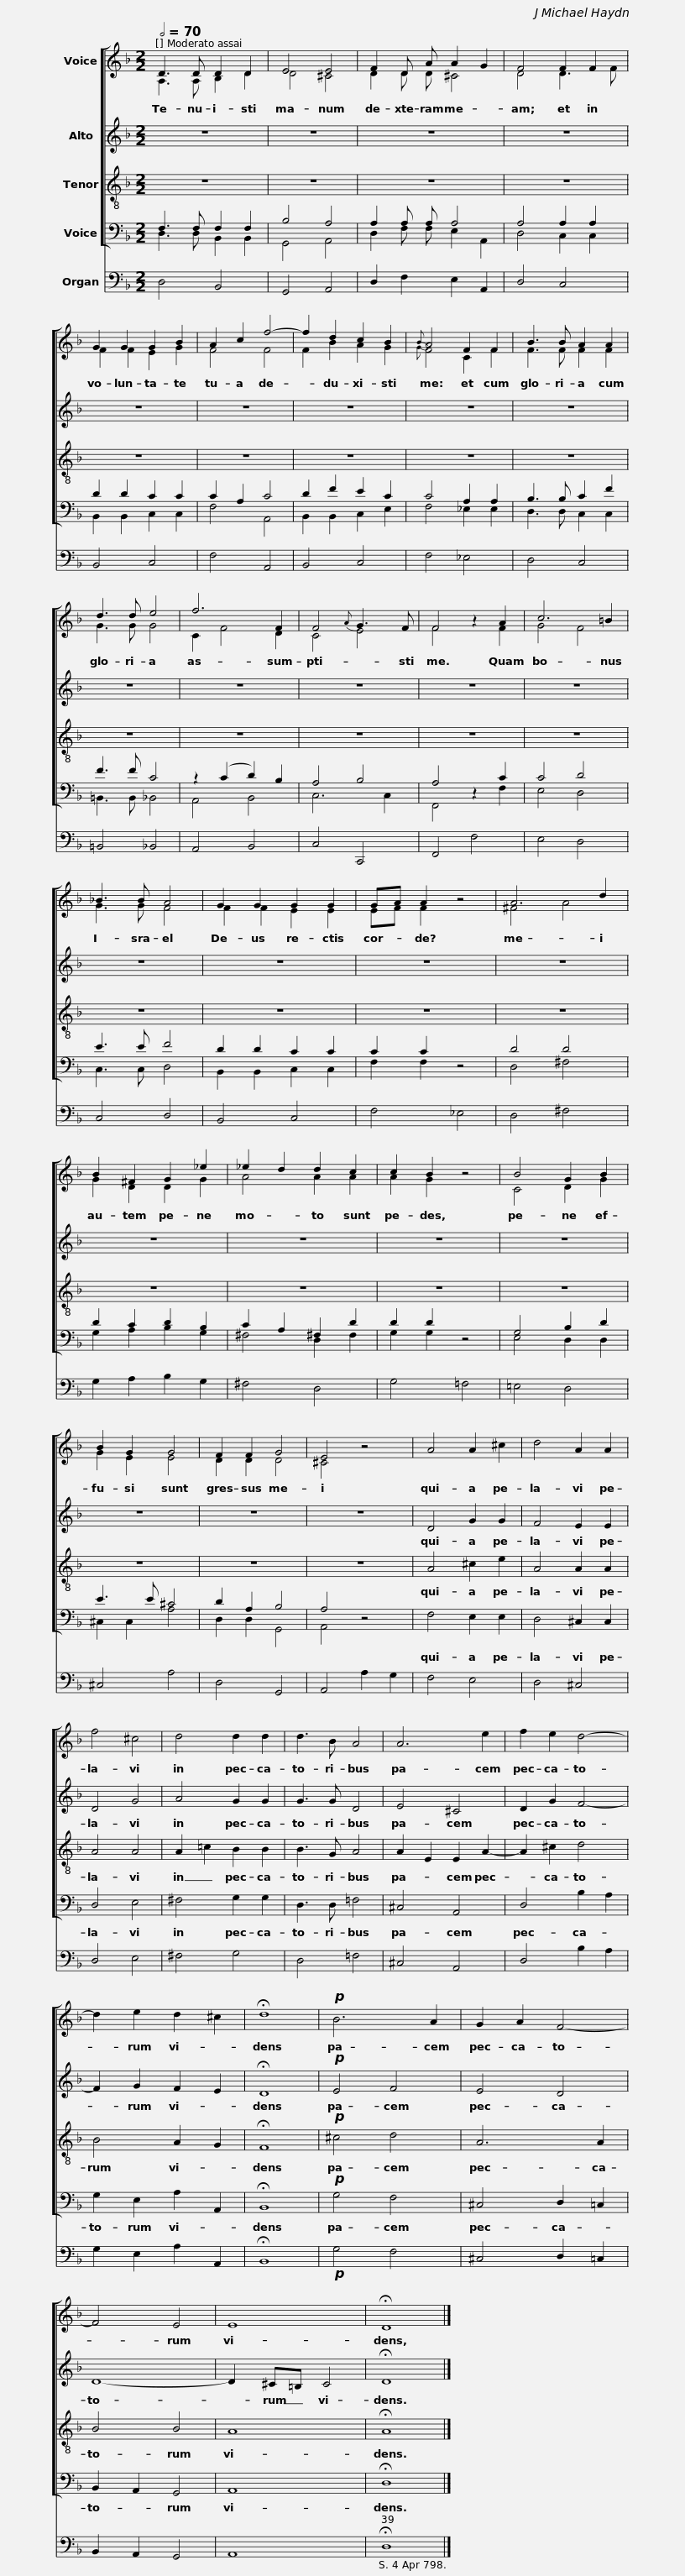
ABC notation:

X:1
%%score [ ( 1 2 ) 3 4 ( 5 6 ) ] 7
L:1/8
Q:1/2=70
M:2/2
I:linebreak $
K:F
V:1 treble
V:2 treble
V:3 treble
V:4 treble-8
V:5 bass
V:6 bass
V:7 bass
V:1
 D3 D D2 D2 | E4 E4 | F2 D A A2 G2 | F4 F2 F2 | G2 G2 G2 B2 | %5
 A2 c2 f4- |$ f2 d2 c2 B2 |{B} A4 F2 F2 | B3 B A2 A2 | d3 d e4 | %10
 f6 F2 | F4{A} G3 F | F4 z2 A2 |$ c6 =B2 | _B3 B A4 | %15
 G2 G2 G2 G2 | GA A2 z4 | A6 d2 | B2 ^F2 G2 _e2 | _e2 d2 d2 c2 |$ %20
 c2 B2 z4 | B4 G2 B2 | B2 G2 G4 | F2 F2 G4 | E4 z4 |$ %25
 A4 A2 ^c2 | d4 A2 A2 | f4 ^c4 | d4 d2 d2 | d3 B A4 | %30
 A6 e2 | f2 e2 d4- |$ d2 e2 d2 ^c2 | !fermata!d8 |!p! B6 A2 | %35
 G2 A2 F4- | F4 E4 | E8 | !fermata!D8 |] %39
V:2
 A,3 A, B,2 D2 | D4 ^C4 | D2 D D ^C4 | D4 D3 F | F2 F2 E2 G2 | %5
 F4 F4 |$ F2 B2 A2 G2 |{G} F4 C2 F2 | F3 F F2 F2 | G3 G G4 | %10
 C2 F4 D2 | C4 E4 | F4 x2 F2 |$ G4 F4 | G3 G F4 | %15
 F2 F2 E2 E2 | EF F2 x4 | ^F4 A4 | G2 D2 D2 G2 | A4 A2 A2 |$ %20
 A2 G2 x4 | C4 D2 G2 | G2 E2 E4 | D2 D2 D4 | ^C4 x4 |$ %25
 x8 | x8 | x8 | x8 | x8 | %30
 x8 | x8 |$ x8 | x8 | x8 | %35
 x8 | x8 | x8 | x8 |] %39
V:3
 z8 | z8 | z8 | z8 | z8 | %5
 z8 |$ z8 | z8 | z8 | z8 | %10
 z8 | z8 | z8 |$ z8 | z8 | %15
 z8 | z8 | z8 | z8 | z8 |$ %20
 z8 | z8 | z8 | z8 | z8 |$ %25
 D4 G2 G2 | F4 E2 E2 | D4 G4 | A4 G2 G2 | G3 G D4 | %30
 E4 ^C4 | D2 G2 F4- |$ F2 G2 F2 E2 | !fermata!D8 |!p! E4 F4 | %35
 E4 D4 | D8- | D2 ^C=B, C4 | !fermata!D8 |] %39
V:4
 z8 | z8 | z8 | z8 | z8 | %5
 z8 |$ z8 | z8 | z8 | z8 | %10
 z8 | z8 | z8 |$ z8 | z8 | %15
 z8 | z8 | z8 | z8 | z8 |$ %20
 z8 | z8 | z8 | z8 | z8 |$ %25
 A4 ^c2 e2 | A4 A2 A2 | A4 A4 | A2 =c2 B2 B2 | B3 G A4 | %30
 A2 E2 E2 A2- | A2 ^c2 d4 |$ B4 A2 G2 | !fermata!F8 |!p! ^c4 d4 | %35
 A6 A2 | B4 B4 | A8 | !fermata!A8 |] %39
V:5
 F,3 F, F,2 F,2 | B,4 A,4 | A,2 A, A, A,4 | A,4 A,2 A,2 | D2 D2 C2 C2 | %5
 C2 A,2 C4 |$ D2 F2 E2 C2 | C4 A,2 A,2 | B,3 B, C2 F2 | F3 F C4 | %10
 z2 (C2 D2) B,2 | A,4 B,4 | A,4 z2 C2 |$ C4 D4 | E3 E F4 | %15
 D2 D2 C2 C2 | C2 C2 z4 | D4 D4 | D2 C2 D2 B,2 | C2 A,2 ^F,2 D2 |$ %20
 D2 D2 z4 | G,4 B,2 D2 | E3 E ^C4 | D2 A,2 B,4 | A,4 z4 |$ %25
 F,4 E,2 E,2 | D,4 ^C,2 C,2 | D,4 E,4 | ^F,4 G,2 G,2 | D,3 D, =F,4 | %30
 ^C,4 A,,4 | D,4 B,2 A,2 |$ G,2 E,2 A,2 A,,2 | !fermata!B,,8 |!p! G,4 F,4 | %35
 ^C,4 D,2 =C,2 | B,,2 A,,2 G,,4 | A,,8 | !fermata!D,8 |] %39
V:6
 D,3 D, B,,2 B,,2 | G,,4 A,,4 | D,2 F, F, E,2 A,,2 | D,4 C,2 C,2 | B,,2 B,,2 C,2 C,2 | %5
 F,4 A,,4 |$ B,,2 B,,2 C,2 E,2 | F,4 _E,2 E,2 | D,3 D, C,2 C,2 | =B,,3 B,, _B,,4 | %10
 A,,4 B,,4 | C,6 C,2 | F,,4 x2 F,2 |$ E,4 D,4 | C,3 C, D,4 | %15
 B,,2 B,,2 C,2 C,2 | F,2 F,2 x4 | D,4 ^F,4 | G,2 A,2 B,2 G,2 | ^F,4 D,2 F,2 |$ %20
 G,2 G,2 x4 | E,4 D,2 D,2 | ^C,2 C,2 A,4 | D,2 D,2 G,,4 | A,,4 x4 |$ %25
 x8 | x8 | x8 | x8 | x8 | %30
 x8 | x8 |$ x8 | x8 | x8 | %35
 x8 | x8 | x8 | x8 |] %39
V:7
 D,4 B,,4 | G,,4 A,,4 | D,2 F,2 E,2 A,,2 | D,4 C,4 | B,,4 C,4 | %5
 F,4 A,,4 |$ B,,4 C,4 | F,4 _E,4 | D,4 C,4 | =B,,4 _B,,4 | %10
 A,,4 B,,4 | C,4 C,,4 | F,,4 F,4 |$ E,4 D,4 | C,4 D,4 | %15
 B,,4 C,4 | F,4 _E,4 | D,4 ^F,4 | G,2 A,2 B,2 G,2 | ^F,4 D,4 |$ %20
 G,4 =F,4 | =E,4 D,4 | ^C,4 A,4 | D,4 G,,4 | A,,4 A,2 G,2 |$ %25
 F,4 E,4 | D,4 ^C,4 | D,4 E,4 | ^F,4 G,4 | D,4 =F,4 | %30
 ^C,4 A,,4 | D,4 B,2 A,2 |$ G,2 E,2 A,2 A,,2 | !fermata!B,,8 |!p! G,4 F,4 | %35
 ^C,4 D,2 =C,2 | B,,2 A,,2 G,,4 | A,,8 | !fermata!D,8 |] %39
